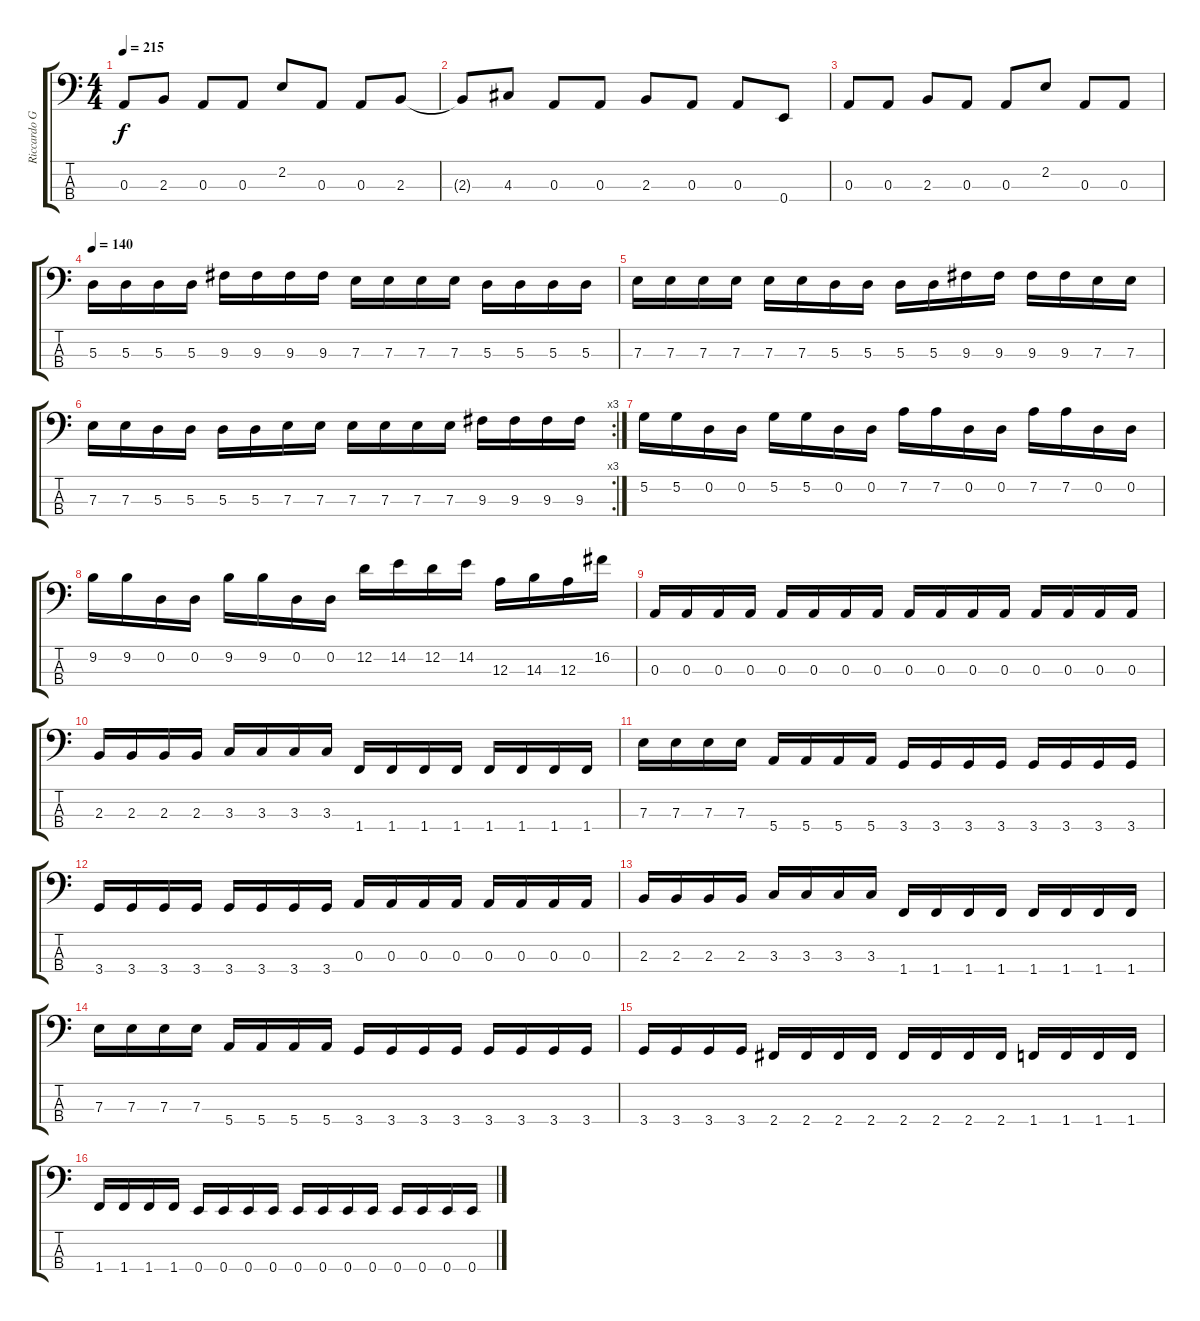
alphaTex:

\track ("Riccardo Giampieri" "Riccardo G") {instrument electricbassfinger}
\staff {score tabs}
\tuning (G2 D2 A1 E1) {hide}
\ts (4 4)
\tempo 215
\clef f4
\ks c
0.3.8{dy f} 2.3.8 0.3.8 0.3.8 2.2.8 0.3.8 0.3.8 2.3.8 |
2.3{t}.8 4.3.8 0.3.8 0.3.8 2.3.8 0.3.8 0.3.8 0.4.8 |
0.3.8 0.3.8 2.3.8 0.3.8 0.3.8 2.2.8 0.3.8 0.3.8 |
\tempo 140
5.3.16 5.3.16 5.3.16 5.3.16 9.3.16 9.3.16 9.3.16 9.3.16 7.3.16 7.3.16 7.3.16 7.3.16 5.3.16 5.3.16 5.3.16 5.3.16 |
7.3.16 7.3.16 7.3.16 7.3.16 7.3.16 7.3.16 5.3.16 5.3.16 5.3.16 5.3.16 9.3.16 9.3.16 9.3.16 9.3.16 7.3.16 7.3.16 |
\rc 3
7.3.16 7.3.16 5.3.16 5.3.16 5.3.16 5.3.16 7.3.16 7.3.16 7.3.16 7.3.16 7.3.16 7.3.16 9.3.16 9.3.16 9.3.16 9.3.16 |
5.2.16 5.2.16 0.2.16 0.2.16 5.2.16 5.2.16 0.2.16 0.2.16 7.2.16 7.2.16 0.2.16 0.2.16 7.2.16 7.2.16 0.2.16 0.2.16 |
9.2.16 9.2.16 0.2.16 0.2.16 9.2.16 9.2.16 0.2.16 0.2.16 12.2.16 14.2.16 12.2.16 14.2.16 12.3.16 14.3.16 12.3.16 16.2.16 |
0.3.16 0.3.16 0.3.16 0.3.16 0.3.16 0.3.16 0.3.16 0.3.16 0.3.16 0.3.16 0.3.16 0.3.16 0.3.16 0.3.16 0.3.16 0.3.16 |
2.3.16 2.3.16 2.3.16 2.3.16 3.3.16 3.3.16 3.3.16 3.3.16 1.4.16 1.4.16 1.4.16 1.4.16 1.4.16 1.4.16 1.4.16 1.4.16 |
7.3.16 7.3.16 7.3.16 7.3.16 5.4.16 5.4.16 5.4.16 5.4.16 3.4.16 3.4.16 3.4.16 3.4.16 3.4.16 3.4.16 3.4.16 3.4.16 |
3.4.16 3.4.16 3.4.16 3.4.16 3.4.16 3.4.16 3.4.16 3.4.16 0.3.16 0.3.16 0.3.16 0.3.16 0.3.16 0.3.16 0.3.16 0.3.16 |
2.3.16 2.3.16 2.3.16 2.3.16 3.3.16 3.3.16 3.3.16 3.3.16 1.4.16 1.4.16 1.4.16 1.4.16 1.4.16 1.4.16 1.4.16 1.4.16 |
7.3.16 7.3.16 7.3.16 7.3.16 5.4.16 5.4.16 5.4.16 5.4.16 3.4.16 3.4.16 3.4.16 3.4.16 3.4.16 3.4.16 3.4.16 3.4.16 |
3.4.16 3.4.16 3.4.16 3.4.16 2.4.16 2.4.16 2.4.16 2.4.16 2.4.16 2.4.16 2.4.16 2.4.16 1.4.16 1.4.16 1.4.16 1.4.16 |
1.4.16 1.4.16 1.4.16 1.4.16 0.4.16 0.4.16 0.4.16 0.4.16 0.4.16 0.4.16 0.4.16 0.4.16 0.4.16 0.4.16 0.4.16 0.4.16
